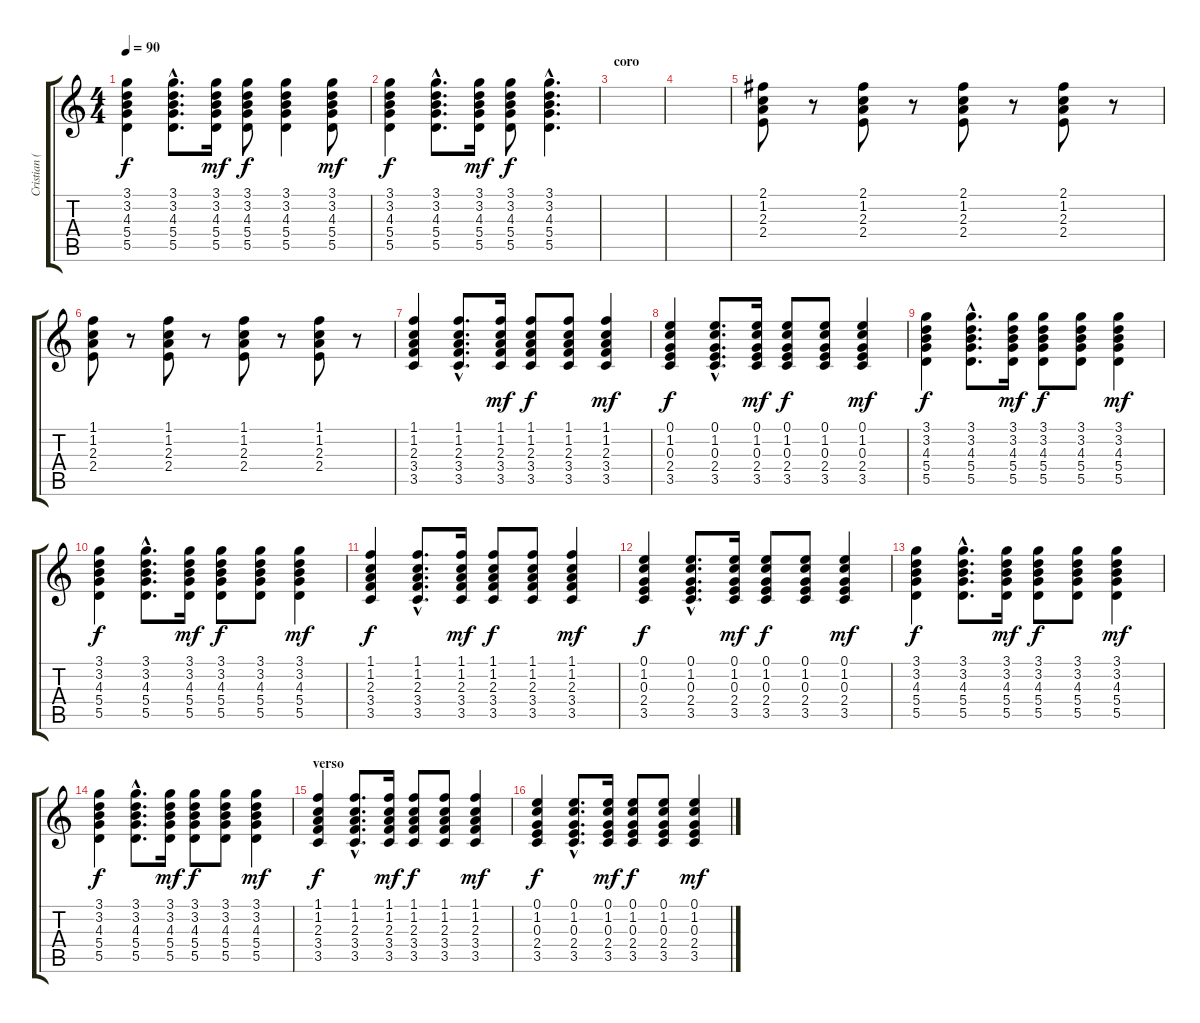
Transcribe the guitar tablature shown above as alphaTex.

\track ("Cristian (guitarra)" "Cristian (") {instrument electricguitarclean}
\staff {score tabs}
\tuning (E4 B3 G3 D3 A2 E2) {hide}
\ts (4 4)
\tempo 90
\clef g2
\ks c
(3.1 3.2 4.3 5.4 5.5).4{dy f} (3.1{hac} 3.2{hac} 4.3{hac} 5.4{hac} 5.5{hac}).8{d} (3.1 3.2 4.3 5.4 5.5).16{dy mf} (3.1 3.2 4.3 5.4 5.5).8{dy f} (3.1 3.2 4.3 5.4 5.5).4 (3.1 3.2 4.3 5.4 5.5).8{dy mf} |
(3.1 3.2 4.3 5.4 5.5).4{dy f} (3.1{hac} 3.2{hac} 4.3{hac} 5.4{hac} 5.5{hac}).8{d} (3.1 3.2 4.3 5.4 5.5).16{dy mf} (3.1 3.2 4.3 5.4 5.5).8{dy f} (3.1{hac} 3.2{hac} 4.3{hac} 5.4{hac} 5.5{hac}).4{d} |
\section ("" "coro")
|
|
(2.1 1.2 2.3 2.4).8{volume 10} r.8 (2.1 1.2 2.3 2.4).8 r.8 (2.1 1.2 2.3 2.4).8 r.8 (2.1 1.2 2.3 2.4).8 r.8 |
(1.1 1.2 2.3 2.4).8 r.8 (1.1 1.2 2.3 2.4).8 r.8 (1.1 1.2 2.3 2.4).8 r.8 (1.1 1.2 2.3 2.4).8 r.8 |
(1.1 1.2 2.3 3.4 3.5).4{volume 8} (1.1{hac} 1.2{hac} 2.3{hac} 3.4{hac} 3.5{hac}).8{d} (1.1 1.2 2.3 3.4 3.5).16{dy mf} (1.1 1.2 2.3 3.4 3.5).8{dy f} (1.1 1.2 2.3 3.4 3.5).8 (1.1 1.2 2.3 3.4 3.5).4{dy mf} |
(0.1 1.2 0.3 2.4 3.5).4{dy f} (0.1{hac} 1.2{hac} 0.3{hac} 2.4{hac} 3.5{hac}).8{d} (0.1 1.2 0.3 2.4 3.5).16{dy mf} (0.1 1.2 0.3 2.4 3.5).8{dy f} (0.1 1.2 0.3 2.4 3.5).8 (0.1 1.2 0.3 2.4 3.5).4{dy mf} |
(3.1 3.2 4.3 5.4 5.5).4{dy f} (3.1{hac} 3.2{hac} 4.3{hac} 5.4{hac} 5.5{hac}).8{d} (3.1 3.2 4.3 5.4 5.5).16{dy mf} (3.1 3.2 4.3 5.4 5.5).8{dy f} (3.1 3.2 4.3 5.4 5.5).8 (3.1 3.2 4.3 5.4 5.5).4{dy mf} |
(3.1 3.2 4.3 5.4 5.5).4{dy f} (3.1{hac} 3.2{hac} 4.3{hac} 5.4{hac} 5.5{hac}).8{d} (3.1 3.2 4.3 5.4 5.5).16{dy mf} (3.1 3.2 4.3 5.4 5.5).8{dy f} (3.1 3.2 4.3 5.4 5.5).8 (3.1 3.2 4.3 5.4 5.5).4{dy mf} |
(1.1 1.2 2.3 3.4 3.5).4{dy f} (1.1{hac} 1.2{hac} 2.3{hac} 3.4{hac} 3.5{hac}).8{d} (1.1 1.2 2.3 3.4 3.5).16{dy mf} (1.1 1.2 2.3 3.4 3.5).8{dy f} (1.1 1.2 2.3 3.4 3.5).8 (1.1 1.2 2.3 3.4 3.5).4{dy mf} |
(0.1 1.2 0.3 2.4 3.5).4{dy f} (0.1{hac} 1.2{hac} 0.3{hac} 2.4{hac} 3.5{hac}).8{d} (0.1 1.2 0.3 2.4 3.5).16{dy mf} (0.1 1.2 0.3 2.4 3.5).8{dy f} (0.1 1.2 0.3 2.4 3.5).8 (0.1 1.2 0.3 2.4 3.5).4{dy mf} |
(3.1 3.2 4.3 5.4 5.5).4{dy f} (3.1{hac} 3.2{hac} 4.3{hac} 5.4{hac} 5.5{hac}).8{d} (3.1 3.2 4.3 5.4 5.5).16{dy mf} (3.1 3.2 4.3 5.4 5.5).8{dy f} (3.1 3.2 4.3 5.4 5.5).8 (3.1 3.2 4.3 5.4 5.5).4{dy mf} |
(3.1 3.2 4.3 5.4 5.5).4{dy f} (3.1{hac} 3.2{hac} 4.3{hac} 5.4{hac} 5.5{hac}).8{d} (3.1 3.2 4.3 5.4 5.5).16{dy mf} (3.1 3.2 4.3 5.4 5.5).8{dy f} (3.1 3.2 4.3 5.4 5.5).8 (3.1 3.2 4.3 5.4 5.5).4{dy mf} |
\section ("" "verso")
(1.1 1.2 2.3 3.4 3.5).4{dy f volume 7} (1.1{hac} 1.2{hac} 2.3{hac} 3.4{hac} 3.5{hac}).8{d} (1.1 1.2 2.3 3.4 3.5).16{dy mf} (1.1 1.2 2.3 3.4 3.5).8{dy f} (1.1 1.2 2.3 3.4 3.5).8 (1.1 1.2 2.3 3.4 3.5).4{dy mf} |
(0.1 1.2 0.3 2.4 3.5).4{dy f} (0.1{hac} 1.2{hac} 0.3{hac} 2.4{hac} 3.5{hac}).8{d} (0.1 1.2 0.3 2.4 3.5).16{dy mf} (0.1 1.2 0.3 2.4 3.5).8{dy f} (0.1 1.2 0.3 2.4 3.5).8 (0.1 1.2 0.3 2.4 3.5).4{dy mf}
